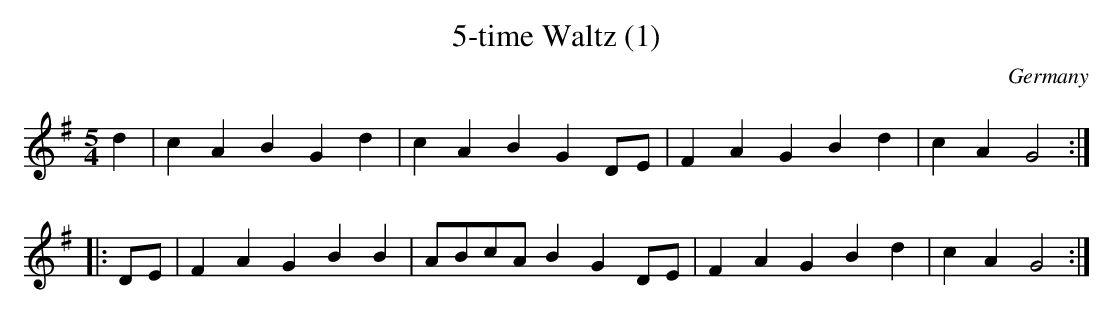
X:1
T:5-time Waltz (1)
L:1/4
M:5/4
O:Germany
K:G major
d|\
cA BGd | cA BGD/E/ | FA GBd|cA G2 :|
|:D/E/|\
FA GBB | A/B/c/A/ BGD/E/ | FA GBd| cA G2:|
